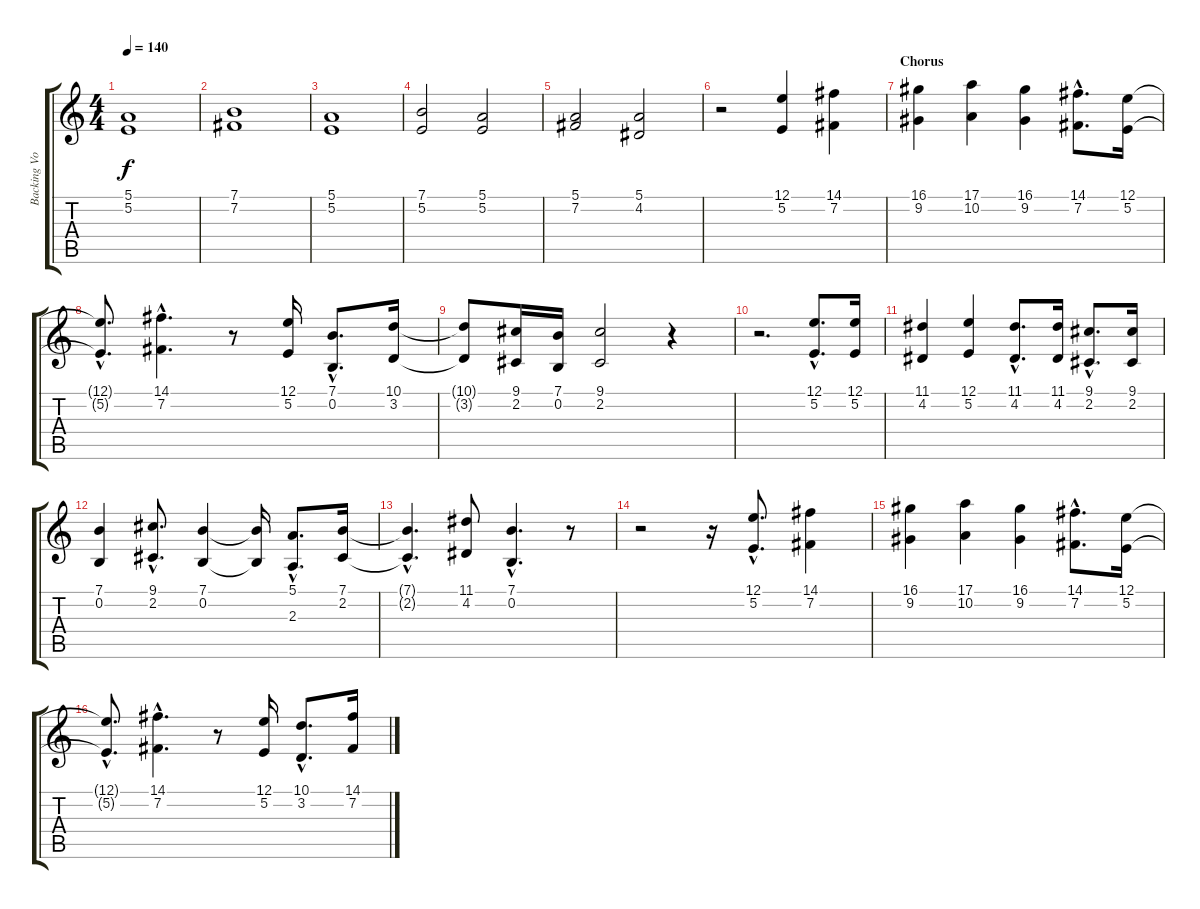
\track ("Backing Vocals" "Backing Vo") {instrument choiraahs}
\staff {score tabs}
\tuning (E4 B3 G3 D3 A2 E2) {hide}
\ts (4 4)
\tempo 140
\clef g2
\ks c
(5.1 5.2).1{dy f} |
(7.1 7.2).1 |
(5.1 5.2).1 |
(7.1 5.2).2 (5.1 5.2).2 |
(5.1 7.2).2 (5.1 4.2).2 |
r.2 (12.1 5.2).4 (14.1 7.2).4 |
\section ("" "Chorus")
(16.1 9.2).4 (17.1 10.2).4 (16.1 9.2).4 (14.1{hac} 7.2{hac}).8{d} (12.1 5.2).16 |
(12.1{hac t} 5.2{hac t}).8{d} (14.1{hac} 7.2{hac}).4{d} r.8 (12.1 5.2).16 (7.1{hac} 0.2{hac}).8{d} (10.1 3.2).16 |
(10.1{t} 3.2{t}).8 (9.1 2.2).16 (7.1 0.2).16 (9.1 2.2).2 r.4 |
r.2{d} (12.1{hac} 5.2{hac}).8{d} (12.1 5.2).16 |
(11.1 4.2).4 (12.1 5.2).4 (11.1{hac} 4.2{hac}).8{d} (11.1 4.2).16 (9.1{hac} 2.2{hac}).8{d} (9.1 2.2).16 |
(7.1 0.2).4 (9.1{hac} 2.2{hac}).8{d} (7.1 0.2).4 (7.1{t} 0.2{t}).16 (5.1{hac} 2.3{hac}).8{d} (7.1 2.2).16 |
(7.1{hac t} 2.2{hac t}).4{d} (11.1 4.2).8 (7.1{hac} 0.2{hac}).4{d} r.8 |
r.2 r.16 (12.1{hac} 5.2{hac}).8{d} (14.1 7.2).4 |
(16.1 9.2).4 (17.1 10.2).4 (16.1 9.2).4 (14.1{hac} 7.2{hac}).8{d} (12.1 5.2).16 |
(12.1{hac t} 5.2{hac t}).8{d} (14.1{hac} 7.2{hac}).4{d} r.8 (12.1 5.2).16 (10.1{hac} 3.2{hac}).8{d} (14.1 7.2).16
